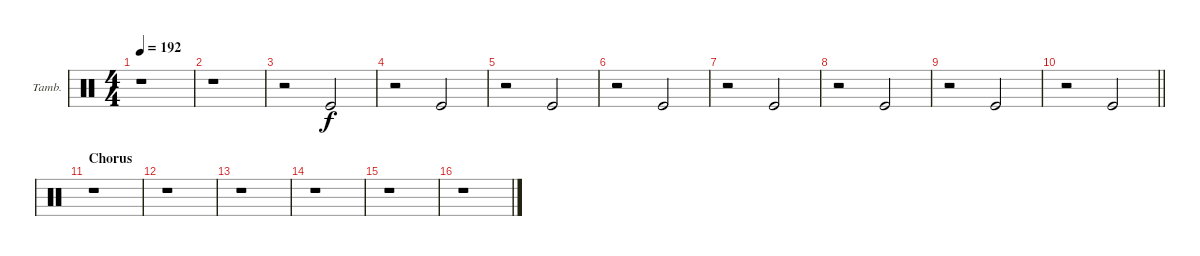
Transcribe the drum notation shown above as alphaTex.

\defaultSystemsLayout 4
\bracketExtendMode groupsimilarinstruments
\firstSystemTrackNameOrientation horizontal
\otherSystemsTrackNameOrientation horizontal
\track ("Tambourine" "Tamb.") {instrument percussion}
\staff {score}
\articulation defaults
\ts (4 4)
\tempo 192
\clef neutral
\scale
0.333333
\ks c
r.1{dy f} |
\scale
0.333333 r.1 |
\scale
0.333333 r.2 "Kick (hit)".2 |
\scale
0.333333 r.2 "Kick (hit)".2 |
\scale
0.333333 r.2 "Kick (hit)".2 |
\scale
0.333333 r.2 "Kick (hit)".2 |
\scale
0.333333 r.2 "Kick (hit)".2 |
\scale
0.333333 r.2 "Kick (hit)".2 |
\scale
0.333333 r.2 "Kick (hit)".2 |
\barLineRight lightlight
r.2 "Kick (hit)".2 |
\section ("" "Chorus")
r.1 |
r.1 |
r.1 |
r.1 |
r.1 |
r.1
